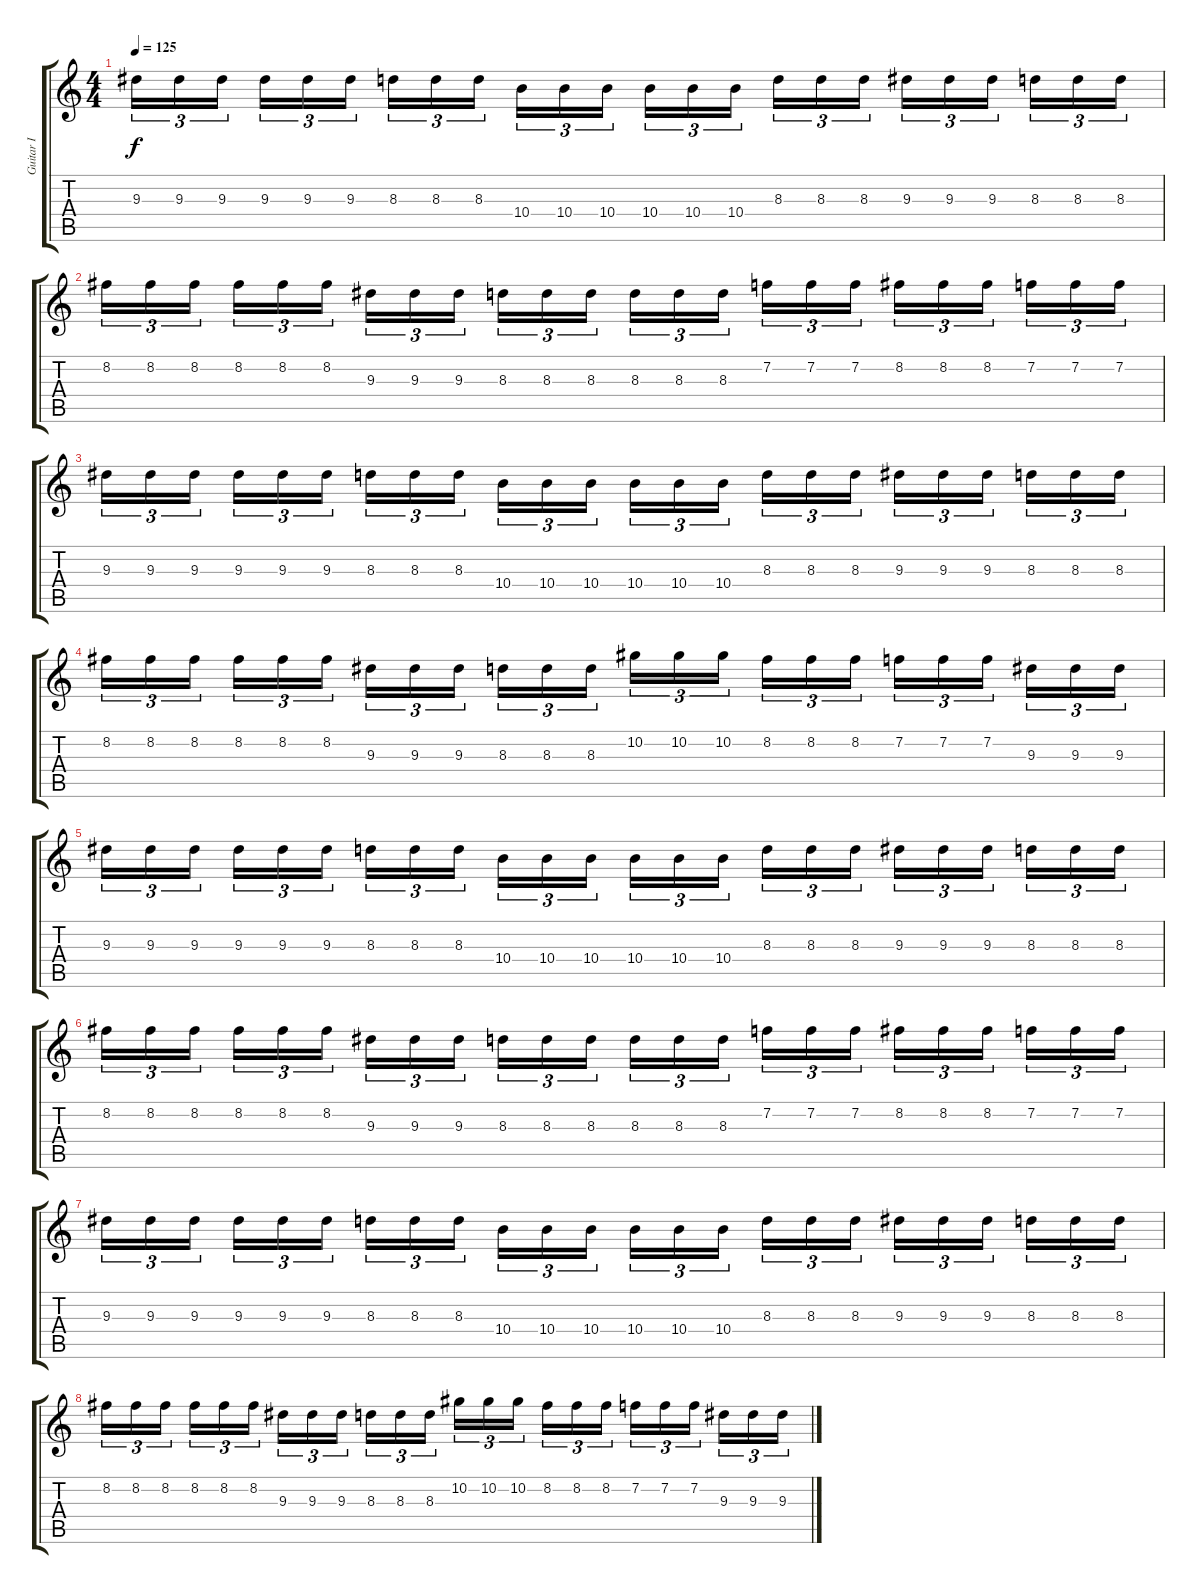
\track ("Guitar I" "Guitar I") {instrument distortionguitar}
\staff {score tabs}
\tuning (Eb4 Bb3 Gb3 Db3 Ab2 Eb2) {hide}
\ts (4 4)
\tempo 125
\clef g2
\ks c
9.3.16{tu (3 2) dy f} 9.3.16{tu (3 2)} 9.3.16{tu (3 2) beam splitsecondary} 9.3.16{tu (3 2)} 9.3.16{tu (3 2)} 9.3.16{tu (3 2)} 8.3.16{tu (3 2)} 8.3.16{tu (3 2)} 8.3.16{tu (3 2) beam splitsecondary} 10.4.16{tu (3 2)} 10.4.16{tu (3 2)} 10.4.16{tu (3 2)} 10.4.16{tu (3 2)} 10.4.16{tu (3 2)} 10.4.16{tu (3 2) beam splitsecondary} 8.3.16{tu (3 2)} 8.3.16{tu (3 2)} 8.3.16{tu (3 2)} 9.3.16{tu (3 2)} 9.3.16{tu (3 2)} 9.3.16{tu (3 2) beam splitsecondary} 8.3.16{tu (3 2)} 8.3.16{tu (3 2)} 8.3.16{tu (3 2)} |
8.2.16{tu (3 2)} 8.2.16{tu (3 2)} 8.2.16{tu (3 2) beam splitsecondary} 8.2.16{tu (3 2)} 8.2.16{tu (3 2)} 8.2.16{tu (3 2)} 9.3.16{tu (3 2)} 9.3.16{tu (3 2)} 9.3.16{tu (3 2) beam splitsecondary} 8.3.16{tu (3 2)} 8.3.16{tu (3 2)} 8.3.16{tu (3 2)} 8.3.16{tu (3 2)} 8.3.16{tu (3 2)} 8.3.16{tu (3 2) beam splitsecondary} 7.2.16{tu (3 2)} 7.2.16{tu (3 2)} 7.2.16{tu (3 2)} 8.2.16{tu (3 2)} 8.2.16{tu (3 2)} 8.2.16{tu (3 2) beam splitsecondary} 7.2.16{tu (3 2)} 7.2.16{tu (3 2)} 7.2.16{tu (3 2)} |
9.3.16{tu (3 2)} 9.3.16{tu (3 2)} 9.3.16{tu (3 2) beam splitsecondary} 9.3.16{tu (3 2)} 9.3.16{tu (3 2)} 9.3.16{tu (3 2)} 8.3.16{tu (3 2)} 8.3.16{tu (3 2)} 8.3.16{tu (3 2) beam splitsecondary} 10.4.16{tu (3 2)} 10.4.16{tu (3 2)} 10.4.16{tu (3 2)} 10.4.16{tu (3 2)} 10.4.16{tu (3 2)} 10.4.16{tu (3 2) beam splitsecondary} 8.3.16{tu (3 2)} 8.3.16{tu (3 2)} 8.3.16{tu (3 2)} 9.3.16{tu (3 2)} 9.3.16{tu (3 2)} 9.3.16{tu (3 2) beam splitsecondary} 8.3.16{tu (3 2)} 8.3.16{tu (3 2)} 8.3.16{tu (3 2)} |
8.2.16{tu (3 2)} 8.2.16{tu (3 2)} 8.2.16{tu (3 2) beam splitsecondary} 8.2.16{tu (3 2)} 8.2.16{tu (3 2)} 8.2.16{tu (3 2)} 9.3.16{tu (3 2)} 9.3.16{tu (3 2)} 9.3.16{tu (3 2) beam splitsecondary} 8.3.16{tu (3 2)} 8.3.16{tu (3 2)} 8.3.16{tu (3 2)} 10.2.16{tu (3 2)} 10.2.16{tu (3 2)} 10.2.16{tu (3 2) beam splitsecondary} 8.2.16{tu (3 2)} 8.2.16{tu (3 2)} 8.2.16{tu (3 2)} 7.2.16{tu (3 2)} 7.2.16{tu (3 2)} 7.2.16{tu (3 2) beam splitsecondary} 9.3.16{tu (3 2)} 9.3.16{tu (3 2)} 9.3.16{tu (3 2)} |
9.3.16{tu (3 2)} 9.3.16{tu (3 2)} 9.3.16{tu (3 2) beam splitsecondary} 9.3.16{tu (3 2)} 9.3.16{tu (3 2)} 9.3.16{tu (3 2)} 8.3.16{tu (3 2)} 8.3.16{tu (3 2)} 8.3.16{tu (3 2) beam splitsecondary} 10.4.16{tu (3 2)} 10.4.16{tu (3 2)} 10.4.16{tu (3 2)} 10.4.16{tu (3 2)} 10.4.16{tu (3 2)} 10.4.16{tu (3 2) beam splitsecondary} 8.3.16{tu (3 2)} 8.3.16{tu (3 2)} 8.3.16{tu (3 2)} 9.3.16{tu (3 2)} 9.3.16{tu (3 2)} 9.3.16{tu (3 2) beam splitsecondary} 8.3.16{tu (3 2)} 8.3.16{tu (3 2)} 8.3.16{tu (3 2)} |
8.2.16{tu (3 2)} 8.2.16{tu (3 2)} 8.2.16{tu (3 2) beam splitsecondary} 8.2.16{tu (3 2)} 8.2.16{tu (3 2)} 8.2.16{tu (3 2)} 9.3.16{tu (3 2)} 9.3.16{tu (3 2)} 9.3.16{tu (3 2) beam splitsecondary} 8.3.16{tu (3 2)} 8.3.16{tu (3 2)} 8.3.16{tu (3 2)} 8.3.16{tu (3 2)} 8.3.16{tu (3 2)} 8.3.16{tu (3 2) beam splitsecondary} 7.2.16{tu (3 2)} 7.2.16{tu (3 2)} 7.2.16{tu (3 2)} 8.2.16{tu (3 2)} 8.2.16{tu (3 2)} 8.2.16{tu (3 2) beam splitsecondary} 7.2.16{tu (3 2)} 7.2.16{tu (3 2)} 7.2.16{tu (3 2)} |
9.3.16{tu (3 2)} 9.3.16{tu (3 2)} 9.3.16{tu (3 2) beam splitsecondary} 9.3.16{tu (3 2)} 9.3.16{tu (3 2)} 9.3.16{tu (3 2)} 8.3.16{tu (3 2)} 8.3.16{tu (3 2)} 8.3.16{tu (3 2) beam splitsecondary} 10.4.16{tu (3 2)} 10.4.16{tu (3 2)} 10.4.16{tu (3 2)} 10.4.16{tu (3 2)} 10.4.16{tu (3 2)} 10.4.16{tu (3 2) beam splitsecondary} 8.3.16{tu (3 2)} 8.3.16{tu (3 2)} 8.3.16{tu (3 2)} 9.3.16{tu (3 2)} 9.3.16{tu (3 2)} 9.3.16{tu (3 2) beam splitsecondary} 8.3.16{tu (3 2)} 8.3.16{tu (3 2)} 8.3.16{tu (3 2)} |
8.2.16{tu (3 2)} 8.2.16{tu (3 2)} 8.2.16{tu (3 2) beam splitsecondary} 8.2.16{tu (3 2)} 8.2.16{tu (3 2)} 8.2.16{tu (3 2)} 9.3.16{tu (3 2)} 9.3.16{tu (3 2)} 9.3.16{tu (3 2) beam splitsecondary} 8.3.16{tu (3 2)} 8.3.16{tu (3 2)} 8.3.16{tu (3 2)} 10.2.16{tu (3 2)} 10.2.16{tu (3 2)} 10.2.16{tu (3 2) beam splitsecondary} 8.2.16{tu (3 2)} 8.2.16{tu (3 2)} 8.2.16{tu (3 2)} 7.2.16{tu (3 2)} 7.2.16{tu (3 2)} 7.2.16{tu (3 2) beam splitsecondary} 9.3.16{tu (3 2)} 9.3.16{tu (3 2)} 9.3.16{tu (3 2)}
